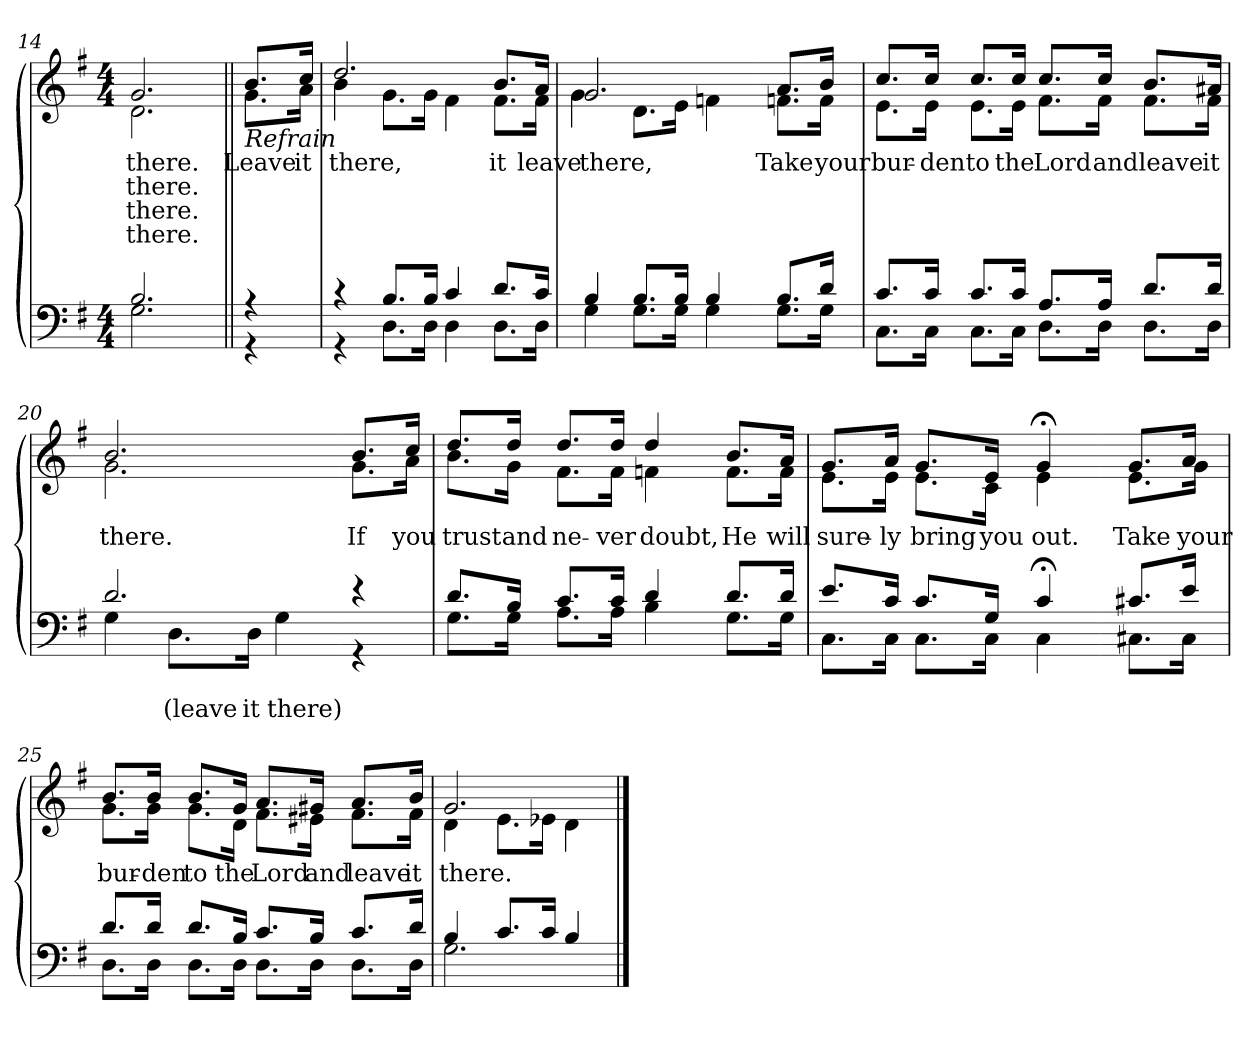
**kern	**text	**text	**kern	**text	**text	**text	**text
*part2	*part2	*part2	*part1	*part1	*part1	*part1	*part1
*staff2	*staff2	*staff2	*staff1	*staff1	*staff1	*staff1	*staff1
*clefF4	*	*	*clefG2	*	*	*	*
*k[f#]	*	*	*k[f#]	*	*	*	*
*M4/4	*	*	*M4/4	*	*	*	*
=14	=14	=14	=14	=14	=14	=14	=14
*^	*	*	*	*	*	*	*
!	!	!	!	!	!LO:LY:b	!LO:LY:b	!LO:LY:b	!LO:LY:b
*	*	*	*	*^	*	*	*	*
2.B/	2.G\	.	.	2.g/	2.d\	there.	there.	there.	there.
!!LO:LB:g=z	!!
=15||	=15||	=15||	=15||	=15||	=15||	=15||	=15||	=15||	=15||
!	!	!	!	!LO:TX:b:i:t=Refrain	!	!	!	!	!
!	!	!	!	!	!	!LO:LY:b	!	!	!
4r	4r	.	.	8.b/L	8.g\L	Leave	.	.	.
!	!	!	!	!	!	!LO:LY:b	!	!	!
.	.	.	.	16cc/Jk	16a\Jk	it	.	.	.
=16	=16	=16	=16	=16	=16	=16	=16	=16	=16
!	!	!	!	!	!	!LO:LY:b	!	!	!
4r	4r	.	.	2.dd/	4b\	there,	.	.	.
8.B/L	8.D\L	.	.	.	8.g\L	.	.	.	.
16B/Jk	16D\Jk	.	.	.	16g\Jk	.	.	.	.
4c/	4D\	.	.	.	4f#\	.	.	.	.
!	!	!	!	!	!	!LO:LY:b	!	!	!
8.d/L	8.D\L	.	.	8.b/L	8.f#\L	it	.	.	.
!	!	!	!	!	!	!LO:LY:b	!	!	!
16c/Jk	16D\Jk	.	.	16a/Jk	16f#\Jk	leave	.	.	.
=17	=17	=17	=17	=17	=17	=17	=17	=17	=17
!	!	!	!	!	!	!LO:LY:b	!	!	!
4B/	4G\	.	.	2.g/	4g\	there,	.	.	.
8.B/L	8.G\L	.	.	.	8.d\L	.	.	.	.
16B/Jk	16G\Jk	.	.	.	16e\Jk	.	.	.	.
4B/	4G\	.	.	.	4fn\	.	.	.	.
!!LO:LB:g=z	!!
=18-	=18-	=18-	=18-	=18-	=18-	=18-	=18-	=18-	=18-
!	!	!	!	!	!	!LO:LY:b	!	!	!
8.B/L	8.G\L	.	.	8.a/L	8.fni\L	Take	.	.	.
!	!	!	!	!	!	!LO:LY:b	!	!	!
16d/Jk	16G\Jk	.	.	16b/Jk	16f\Jk	your	.	.	.
=19	=19	=19	=19	=19	=19	=19	=19	=19	=19
!	!	!	!	!	!	!LO:LY:b	!	!	!
8.c/L	8.C\L	.	.	8.cc/L	8.e\L	bur-	.	.	.
!	!	!	!	!	!	!LO:LY:b	!	!	!
16c/Jk	16C\Jk	.	.	16cc/Jk	16e\Jk	-den	.	.	.
!	!	!	!	!	!	!LO:LY:b	!	!	!
8.c/L	8.C\L	.	.	8.cc/L	8.e\L	to	.	.	.
!	!	!	!	!	!	!LO:LY:b	!	!	!
16c/Jk	16C\Jk	.	.	16cc/Jk	16e\Jk	the	.	.	.
!	!	!	!	!	!	!LO:LY:b	!	!	!
8.A/L	8.D\L	.	.	8.cc/L	8.f#\L	Lord	.	.	.
!	!	!	!	!	!	!LO:LY:b	!	!	!
16A/Jk	16D\Jk	.	.	16cc/Jk	16f#\Jk	and	.	.	.
!	!	!	!	!	!	!LO:LY:b	!	!	!
8.d/L	8.D\L	.	.	8.b/L	8.f#\L	leave	.	.	.
!	!	!	!	!	!	!LO:LY:b	!	!	!
16d/Jk	16D\Jk	.	.	16a#X/Jk	16f#\Jk	it	.	.	.
=20	=20	=20	=20	=20	=20	=20	=20	=20	=20
!	!	!	!	!	!	!LO:LY:b	!	!	!
2.d/	4G\	.	.	2.b/	2.g\	there.	.	.	.
!	!	!	!LO:LY:b	!	!	!	!	!	!
.	8.D\L	.	(leave	.	.	.	.	.	.
!	!	!	!LO:LY:b	!	!	!	!	!	!
.	16D\Jk	.	it	.	.	.	.	.	.
!	!	!	!LO:LY:b	!	!	!	!	!	!
.	4G\	.	there)	.	.	.	.	.	.
!!LO:LB:g=z	!!
=21-	=21-	=21-	=21-	=21-	=21-	=21-	=21-	=21-	=21-
!	!	!	!	!	!	!LO:LY:b	!	!	!
4r	4r	.	.	8.b/L	8.g\L	If	.	.	.
!	!	!	!	!	!	!LO:LY:b	!	!	!
.	.	.	.	16cc/Jk	16a\Jk	you	.	.	.
=22	=22	=22	=22	=22	=22	=22	=22	=22	=22
!	!	!	!	!	!	!LO:LY:b	!	!	!
8.d/L	8.G\L	.	.	8.dd/L	8.b\L	trust	.	.	.
!	!	!	!	!	!	!LO:LY:b	!	!	!
16B/Jk	16G\Jk	.	.	16dd/Jk	16g\Jk	and	.	.	.
!	!	!	!	!	!	!LO:LY:b	!	!	!
8.c/L	8.A\L	.	.	8.dd/L	8.f#\L	ne-	.	.	.
!	!	!	!	!	!	!LO:LY:b	!	!	!
16c/Jk	16A\Jk	.	.	16dd/Jk	16f#\Jk	-ver	.	.	.
!	!	!	!	!	!	!LO:LY:b	!	!	!
4d/	4B\	.	.	4dd/	4fn\	doubt,	.	.	.
!	!	!	!	!	!	!LO:LY:b	!	!	!
8.d/L	8.G\L	.	.	8.b/L	8.f\L	He	.	.	.
!	!	!	!	!	!	!LO:LY:b	!	!	!
16d/Jk	16G\Jk	.	.	16a/Jk	16f\Jk	will	.	.	.
=23	=23	=23	=23	=23	=23	=23	=23	=23	=23
!	!	!	!	!	!	!LO:LY:b	!	!	!
8.e/L	8.C\L	.	.	8.g/L	8.e\L	sure-	.	.	.
!	!	!	!	!	!	!LO:LY:b	!	!	!
16c/Jk	16C\Jk	.	.	16a/Jk	16e\Jk	-ly	.	.	.
!	!	!	!	!	!	!LO:LY:b	!	!	!
8.c/L	8.C\L	.	.	8.g/L	8.e\L	bring	.	.	.
!	!	!	!	!	!	!LO:LY:b	!	!	!
16G/Jk	16C\Jk	.	.	16e/Jk	16c\Jk	you	.	.	.
!	!	!	!	!	!	!LO:LY:b	!	!	!
4c;/	4C\	.	.	4g;</	4e\	out.	.	.	.
!!LO:LB:g=z	!!
=24-	=24-	=24-	=24-	=24-	=24-	=24-	=24-	=24-	=24-
!	!	!	!	!	!	!LO:LY:b	!	!	!
8.c#X/L	8.C#X\L	.	.	8.g/L	8.e\L	Take	.	.	.
!	!	!	!	!	!	!LO:LY:b	!	!	!
16e/Jk	16C#\Jk	.	.	16a/Jk	16g\Jk	your	.	.	.
=25	=25	=25	=25	=25	=25	=25	=25	=25	=25
!	!	!	!	!	!	!LO:LY:b	!	!	!
8.d/L	8.D\L	.	.	8.b/L	8.g\L	bur-	.	.	.
!	!	!	!	!	!	!LO:LY:b	!	!	!
16d/Jk	16D\Jk	.	.	16b/Jk	16g\Jk	-den	.	.	.
!	!	!	!	!	!	!LO:LY:b	!	!	!
8.d/L	8.D\L	.	.	8.b/L	8.g\L	to	.	.	.
!	!	!	!	!	!	!LO:LY:b	!	!	!
16B/Jk	16D\Jk	.	.	16g/Jk	16d\Jk	the	.	.	.
!	!	!	!	!	!	!LO:LY:b	!	!	!
8.c/L	8.D\L	.	.	8.a/L	8.f#\L	Lord	.	.	.
!	!	!	!	!	!	!LO:LY:b	!	!	!
16B/Jk	16D\Jk	.	.	16g#X/Jk	16e#X\Jk	and	.	.	.
!	!	!	!	!	!	!LO:LY:b	!	!	!
8.c/L	8.D\L	.	.	8.a/L	8.f#\L	leave	.	.	.
!	!	!	!	!	!	!LO:LY:b	!	!	!
16d/Jk	16D\Jk	.	.	16b/Jk	16f#\Jk	it	.	.	.
=26	=26	=26	=26	=26	=26	=26	=26	=26	=26
!	!	!	!	!	!	!LO:LY:b	!	!	!
4B/	2.G\	.	.	2.g/	4d\	there.	.	.	.
8.c/L	.	.	.	.	8.e\L	.	.	.	.
16c/Jk	.	.	.	.	16e-X\Jk	.	.	.	.
4B/	.	.	.	.	4d\	.	.	.	.
*v	*v	*	*	*	*	*	*	*	*
*	*	*	*v	*v	*	*	*	*
==	==	==	==	==	==	==	==
*-	*-	*-	*-	*-	*-	*-	*-
